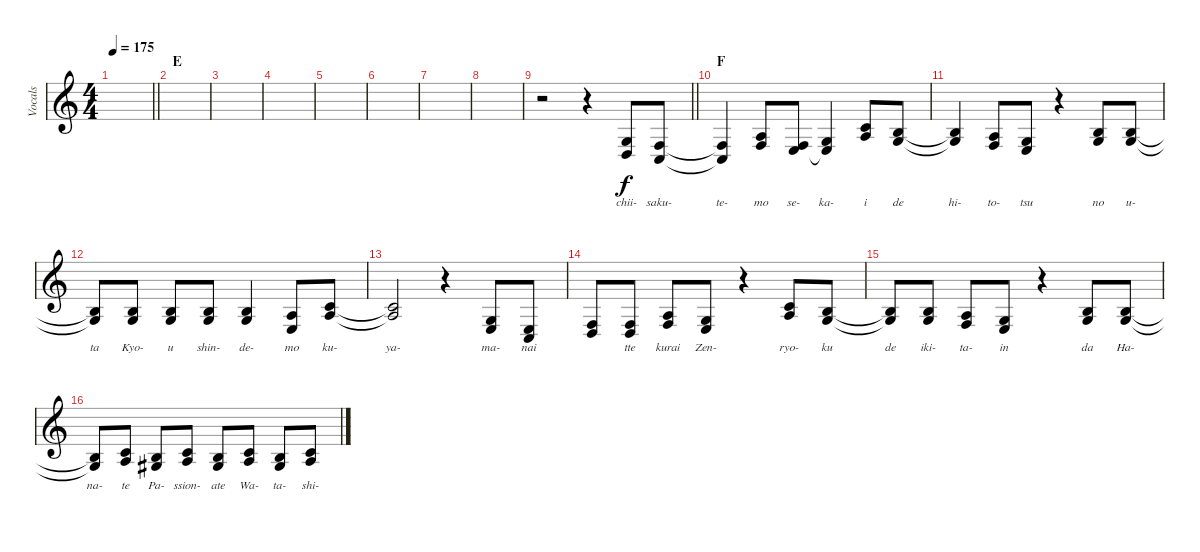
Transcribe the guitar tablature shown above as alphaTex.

\track ("Vocals" "Vocals") {mute instrument violin}
\staff {score}
\tuning (E4 B3 G3 D3 A2 E2) {hide}
\ts (4 4)
\tempo 175
\clef g2
\barLineRight lightlight
\ks c
|
\section ("" "E")
|
|
|
|
|
|
|
\barLineRight lightlight
r.2 r.4 (0.3 0.4).8{lyrics (0 "chii-") lyrics (1 "") lyrics (2 "") lyrics (3 "") lyrics (4 "")} (3.4 3.5).8{lyrics (0 "saku-") lyrics (1 "") lyrics (2 "") lyrics (3 "") lyrics (4 "")} |
\section ("" "F")
(3.4{t} 3.5{t}).4{lyrics (0 "te-") lyrics (1 "") lyrics (2 "") lyrics (3 "") lyrics (4 "")} (2.3 3.4).8{lyrics (0 "mo") lyrics (1 "") lyrics (2 "") lyrics (3 "") lyrics (4 "")} (2.4 8.5).8{lyrics (0 "se-") lyrics (1 "") lyrics (2 "") lyrics (3 "") lyrics (4 "")} (0.3 2.4{t}).4{lyrics (0 "ka-") lyrics (1 "") lyrics (2 "") lyrics (3 "") lyrics (4 "")} (1.2 2.3).8{lyrics (0 "i") lyrics (1 "") lyrics (2 "") lyrics (3 "") lyrics (4 "")} (0.2 0.3).8{lyrics (0 "de") lyrics (1 "") lyrics (2 "") lyrics (3 "") lyrics (4 "")} |
(0.2{t} 0.3{t}).4{lyrics (0 "hi-") lyrics (1 "") lyrics (2 "") lyrics (3 "") lyrics (4 "")} (2.3 3.4).8{lyrics (0 "to-") lyrics (1 "") lyrics (2 "") lyrics (3 "") lyrics (4 "")} (0.3 2.4).8{lyrics (0 "tsu") lyrics (1 "") lyrics (2 "") lyrics (3 "") lyrics (4 "")} r.4 (0.2 0.3).8{lyrics (0 "no") lyrics (1 "") lyrics (2 "") lyrics (3 "") lyrics (4 "")} (0.2 0.3).8{lyrics (0 "u-") lyrics (1 "") lyrics (2 "") lyrics (3 "") lyrics (4 "")} |
(0.2{t} 0.3{t}).8{lyrics (0 "ta") lyrics (1 "") lyrics (2 "") lyrics (3 "") lyrics (4 "")} (0.2 0.3).8{lyrics (0 "Kyo-") lyrics (1 "") lyrics (2 "") lyrics (3 "") lyrics (4 "")} (0.2 0.3).8{lyrics (0 "u") lyrics (1 "") lyrics (2 "") lyrics (3 "") lyrics (4 "")} (0.2 0.3).8{lyrics (0 "shin-") lyrics (1 "") lyrics (2 "") lyrics (3 "") lyrics (4 "")} (0.2 0.3).4{lyrics (0 "de-") lyrics (1 "") lyrics (2 "") lyrics (3 "") lyrics (4 "")} (2.3 2.4).8{lyrics (0 "mo") lyrics (1 "") lyrics (2 "") lyrics (3 "") lyrics (4 "")} (1.2 2.3).8{lyrics (0 "ku-") lyrics (1 "") lyrics (2 "") lyrics (3 "") lyrics (4 "")} |
(1.2{t} 2.3{t}).2{lyrics (0 "ya-") lyrics (1 "") lyrics (2 "") lyrics (3 "") lyrics (4 "")} r.4 (0.3 2.4).8{lyrics (0 "ma-") lyrics (1 "") lyrics (2 "") lyrics (3 "") lyrics (4 "")} (2.4 3.5).8{lyrics (0 "nai") lyrics (1 "") lyrics (2 "") lyrics (3 "") lyrics (4 "")} |
(0.4 8.5).8{lyrics (0 "") lyrics (1 "") lyrics (2 "") lyrics (3 "") lyrics (4 "")} (3.4 5.5).8{lyrics (0 "tte") lyrics (1 "") lyrics (2 "") lyrics (3 "") lyrics (4 "")} (2.3 3.4).8{lyrics (0 "kurai") lyrics (1 "") lyrics (2 "") lyrics (3 "") lyrics (4 "")} (0.3 2.4).8{lyrics (0 "Zen-") lyrics (1 "") lyrics (2 "") lyrics (3 "") lyrics (4 "")} r.4 (1.2 2.3).8{lyrics (0 "ryo-") lyrics (1 "") lyrics (2 "") lyrics (3 "") lyrics (4 "")} (0.2 0.3).8{lyrics (0 "ku") lyrics (1 "") lyrics (2 "") lyrics (3 "") lyrics (4 "")} |
(0.2{t} 0.3{t}).8{lyrics (0 "de") lyrics (1 "") lyrics (2 "") lyrics (3 "") lyrics (4 "")} (0.2 0.3).8{lyrics (0 "iki-") lyrics (1 "") lyrics (2 "") lyrics (3 "") lyrics (4 "")} (2.3 3.4).8{lyrics (0 "ta-") lyrics (1 "") lyrics (2 "") lyrics (3 "") lyrics (4 "")} (0.3 2.4).8{lyrics (0 "in") lyrics (1 "") lyrics (2 "") lyrics (3 "") lyrics (4 "")} r.4 (0.2 0.3).8{lyrics (0 "da") lyrics (1 "") lyrics (2 "") lyrics (3 "") lyrics (4 "")} (0.2 0.3).8{lyrics (0 "Ha-") lyrics (1 "") lyrics (2 "") lyrics (3 "") lyrics (4 "")} |
(0.2{t} 0.3{t}).8{lyrics (0 "na-") lyrics (1 "") lyrics (2 "") lyrics (3 "") lyrics (4 "")} (1.2 2.3).8{lyrics (0 "te") lyrics (1 "") lyrics (2 "") lyrics (3 "") lyrics (4 "")} (0.2 6.4).8{lyrics (0 "Pa-") lyrics (1 "") lyrics (2 "") lyrics (3 "") lyrics (4 "")} (1.2 2.3).8{lyrics (0 "ssion-") lyrics (1 "") lyrics (2 "") lyrics (3 "") lyrics (4 "")} (0.2 6.4).8{lyrics (0 "ate") lyrics (1 "") lyrics (2 "") lyrics (3 "") lyrics (4 "")} (1.2 2.3).8{lyrics (0 "Wa-") lyrics (1 "") lyrics (2 "") lyrics (3 "") lyrics (4 "")} (0.2 6.4).8{lyrics (0 "ta-") lyrics (1 "") lyrics (2 "") lyrics (3 "") lyrics (4 "")} (1.2 2.3).8{lyrics (0 "shi-") lyrics (1 "") lyrics (2 "") lyrics (3 "") lyrics (4 "")}
